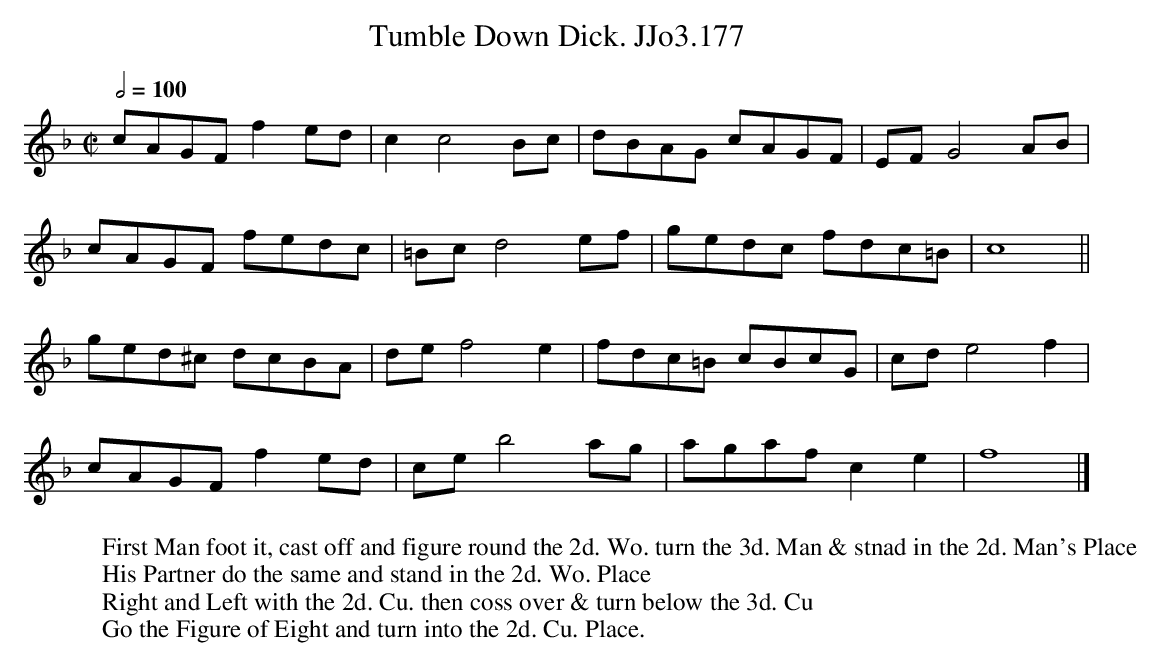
X:1
T:Tumble Down Dick. JJo3.177
M:C|
L:1/8
Q:1/2=100
K:F
cAGF f2ed | c2c4Bc | dBAG cAGF | EFG4AB |
cAGF fedc | =Bc d4ef | gedc fdc=B | c8 ||
ged^c dcBA | def4e2 | fdc=B cBcG | cde4f2 |
cAGF f2ed | ceb4ag | agaf c2e2 | f8|]
W:First Man foot it, cast off and figure round the 2d. Wo. turn the 3d. Man & stnad in the 2d. Man's Place
W:His Partner do the same and stand in the 2d. Wo. Place
W:Right and Left with the 2d. Cu. then coss over & turn below the 3d. Cu
W:Go the Figure of Eight and turn into the 2d. Cu. Place.
